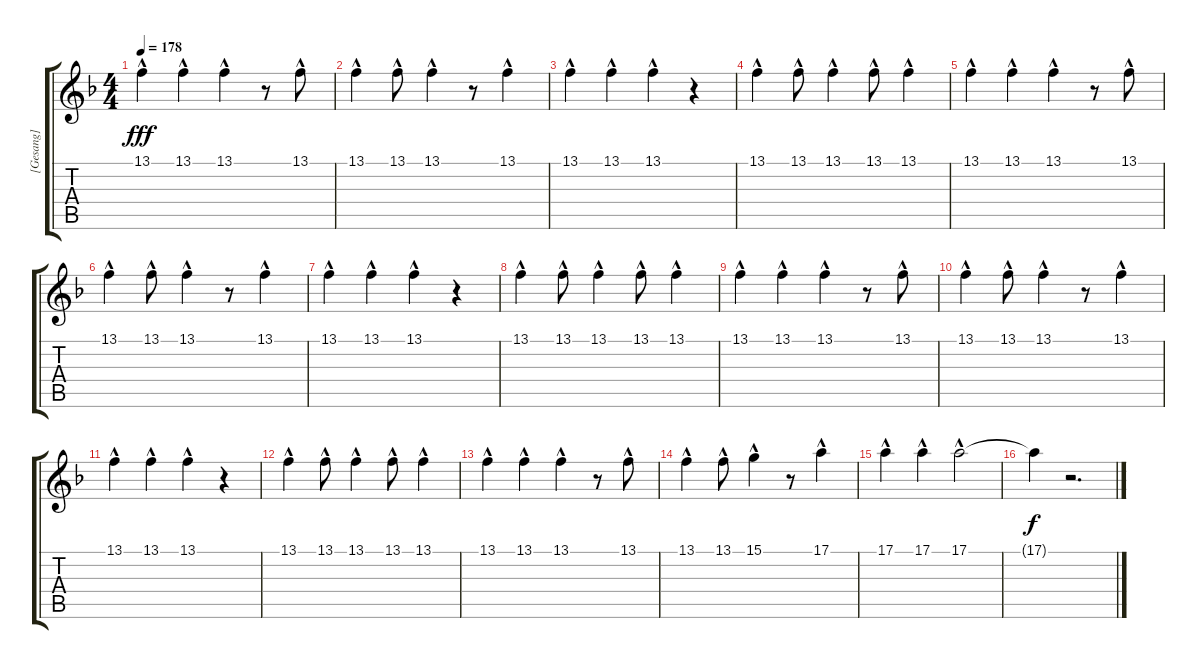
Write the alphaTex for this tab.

\track ("[Gesang]" "[Gesang]") {instrument tenorsax}
\staff {score tabs}
\tuning (E4 B3 G3 D3 A2 D2) {hide}
\ts (4 4)
\tempo 178
\clef g2
\ks dminor
13.1{hac}.4{dy fff} 13.1{hac}.4 13.1{hac}.4 r.8 13.1{hac}.8 |
13.1{hac}.4 13.1{hac}.8 13.1{hac}.4 r.8 13.1{hac}.4 |
13.1{hac}.4 13.1{hac}.4 13.1{hac}.4 r.4 |
13.1{hac}.4 13.1{hac}.8 13.1{hac}.4 13.1{hac}.8 13.1{hac}.4 |
13.1{hac}.4 13.1{hac}.4 13.1{hac}.4 r.8 13.1{hac}.8 |
13.1{hac}.4 13.1{hac}.8 13.1{hac}.4 r.8 13.1{hac}.4 |
13.1{hac}.4 13.1{hac}.4 13.1{hac}.4 r.4 |
13.1{hac}.4 13.1{hac}.8 13.1{hac}.4 13.1{hac}.8 13.1{hac}.4 |
13.1{hac}.4 13.1{hac}.4 13.1{hac}.4 r.8 13.1{hac}.8 |
13.1{hac}.4 13.1{hac}.8 13.1{hac}.4 r.8 13.1{hac}.4 |
13.1{hac}.4 13.1{hac}.4 13.1{hac}.4 r.4 |
13.1{hac}.4 13.1{hac}.8 13.1{hac}.4 13.1{hac}.8 13.1{hac}.4 |
13.1{hac}.4 13.1{hac}.4 13.1{hac}.4 r.8 13.1{hac}.8 |
13.1{hac}.4 13.1{hac}.8 15.1{hac}.4 r.8 17.1{hac}.4 |
17.1{hac}.4 17.1{hac}.4 17.1{hac}.2 |
17.1{t}.4{dy f} r.2{d}
